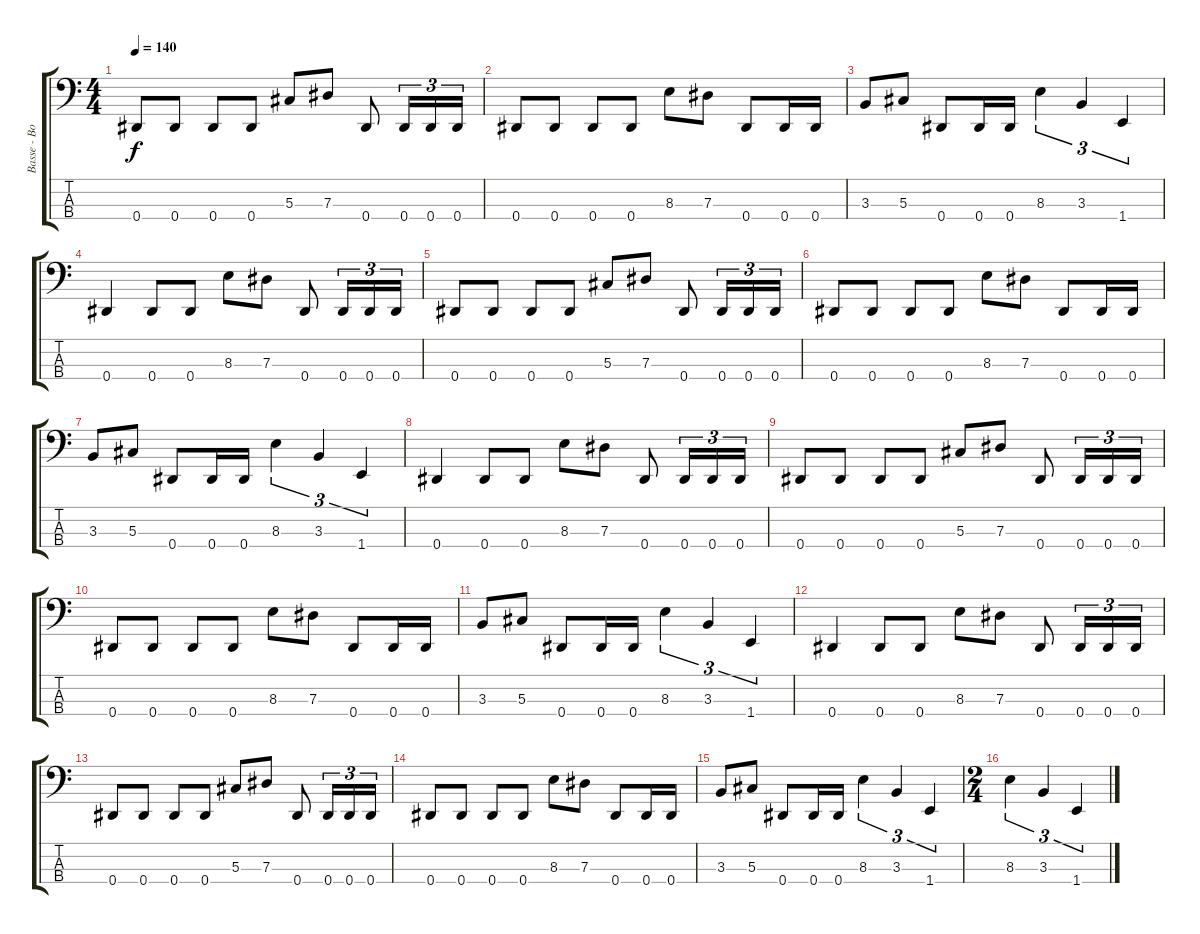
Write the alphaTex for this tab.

\track ("Basse - Bob Daisley" "Basse - Bo") {instrument electricbasspick}
\staff {score tabs}
\tuning (Gb2 Db2 Ab1 Eb1) {hide}
\ts (4 4)
\tempo 140
\clef f4
\ks c
0.4.8{dy f} 0.4.8 0.4.8 0.4.8 5.3.8 7.3.8 0.4.8 0.4.16{tu (3 2)} 0.4.16{tu (3 2)} 0.4.16{tu (3 2)} |
0.4.8 0.4.8 0.4.8 0.4.8 8.3.8 7.3.8 0.4.8 0.4.16 0.4.16 |
3.3.8 5.3.8 0.4.8 0.4.16 0.4.16 8.3.4{tu (3 2)} 3.3.4{tu (3 2)} 1.4.4{tu (3 2)} |
0.4.4 0.4.8 0.4.8 8.3.8 7.3.8 0.4.8 0.4.16{tu (3 2)} 0.4.16{tu (3 2)} 0.4.16{tu (3 2)} |
0.4.8 0.4.8 0.4.8 0.4.8 5.3.8 7.3.8 0.4.8 0.4.16{tu (3 2)} 0.4.16{tu (3 2)} 0.4.16{tu (3 2)} |
0.4.8 0.4.8 0.4.8 0.4.8 8.3.8 7.3.8 0.4.8 0.4.16 0.4.16 |
3.3.8 5.3.8 0.4.8 0.4.16 0.4.16 8.3.4{tu (3 2)} 3.3.4{tu (3 2)} 1.4.4{tu (3 2)} |
0.4.4 0.4.8 0.4.8 8.3.8 7.3.8 0.4.8 0.4.16{tu (3 2)} 0.4.16{tu (3 2)} 0.4.16{tu (3 2)} |
0.4.8 0.4.8 0.4.8 0.4.8 5.3.8 7.3.8 0.4.8 0.4.16{tu (3 2)} 0.4.16{tu (3 2)} 0.4.16{tu (3 2)} |
0.4.8 0.4.8 0.4.8 0.4.8 8.3.8 7.3.8 0.4.8 0.4.16 0.4.16 |
3.3.8 5.3.8 0.4.8 0.4.16 0.4.16 8.3.4{tu (3 2)} 3.3.4{tu (3 2)} 1.4.4{tu (3 2)} |
0.4.4 0.4.8 0.4.8 8.3.8 7.3.8 0.4.8 0.4.16{tu (3 2)} 0.4.16{tu (3 2)} 0.4.16{tu (3 2)} |
0.4.8 0.4.8 0.4.8 0.4.8 5.3.8 7.3.8 0.4.8 0.4.16{tu (3 2)} 0.4.16{tu (3 2)} 0.4.16{tu (3 2)} |
0.4.8 0.4.8 0.4.8 0.4.8 8.3.8 7.3.8 0.4.8 0.4.16 0.4.16 |
3.3.8 5.3.8 0.4.8 0.4.16 0.4.16 8.3.4{tu (3 2)} 3.3.4{tu (3 2)} 1.4.4{tu (3 2)} |
\ts (2 4)
8.3.4{tu (3 2)} 3.3.4{tu (3 2)} 1.4.4{tu (3 2)}
